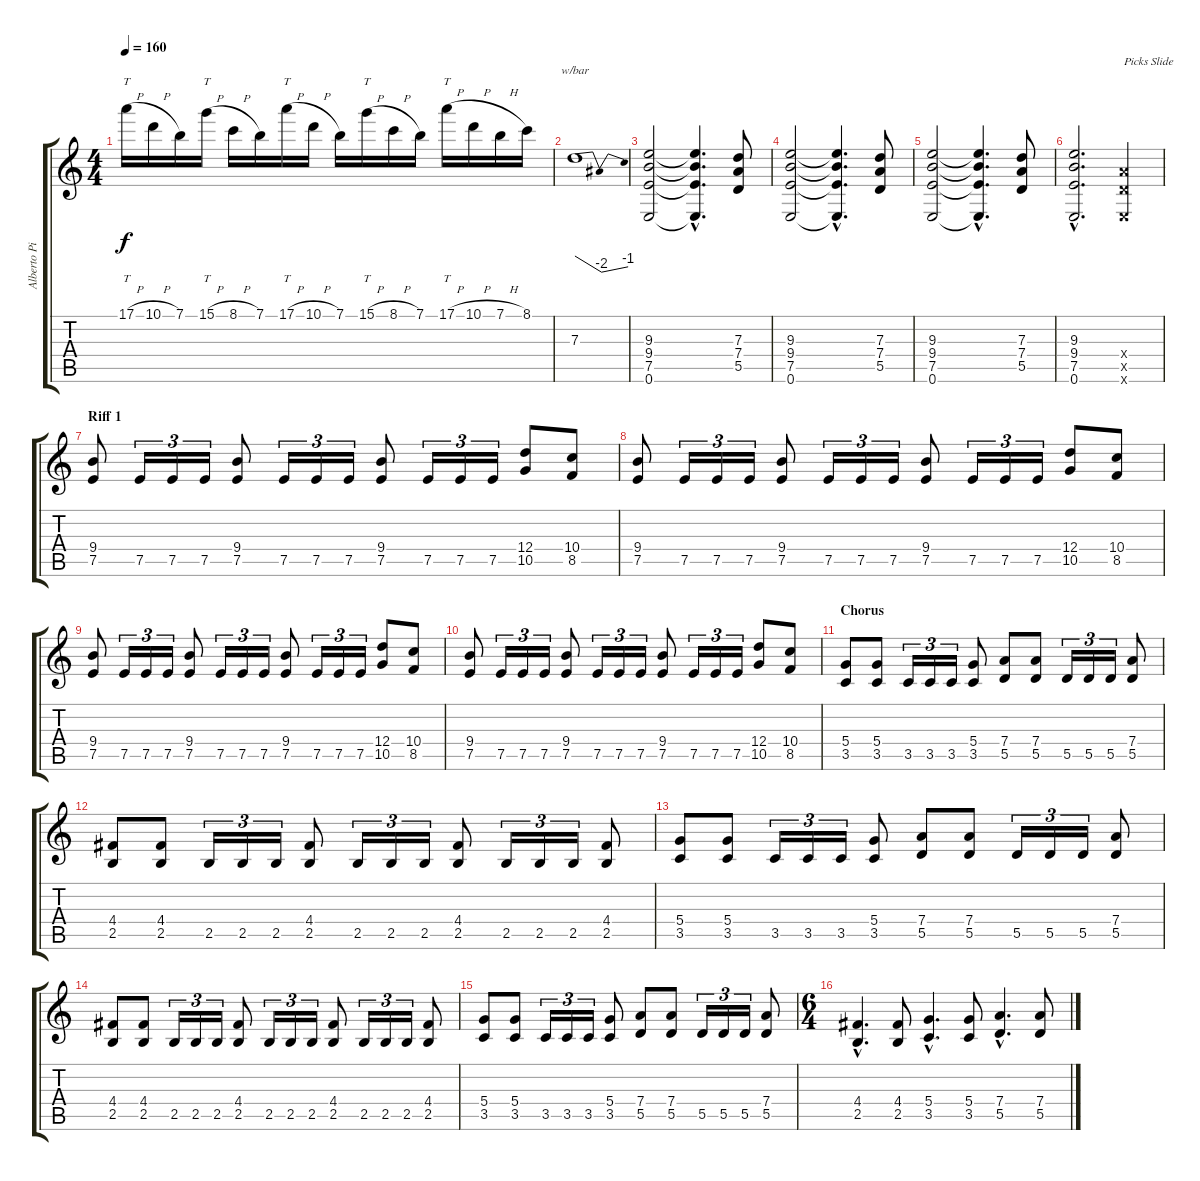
\track ("Alberto Pimentel" "Alberto Pi") {instrument distortionguitar}
\staff {score tabs}
\tuning (E4 B3 G3 D3 A2 E2) {hide}
\ts (4 4)
\tempo 160
\clef g2
\ks c
17.1{h}.16{tt dy f} 10.1{h}.16 7.1.16 15.1{h}.16{tt} 8.1{h}.16 7.1.16 17.1{h}.16{tt} 10.1{h}.16 7.1.16 15.1{h}.16{tt} 8.1{h}.16 7.1.16 17.1{h}.16{tt} 10.1{h}.16 7.1{h}.16 8.1.16 |
7.3.1{tbe (dip default 0 0 45 -8 60 -4)} |
(9.3 9.4 7.5 0.6).2 (9.3{hac t} 9.4{hac t} 7.5{hac t} 0.6{hac t}).4{d} (7.3 7.4 5.5).8 |
(9.3 9.4 7.5 0.6).2 (9.3{hac t} 9.4{hac t} 7.5{hac t} 0.6{hac t}).4{d} (7.3 7.4 5.5).8 |
(9.3 9.4 7.5 0.6).2 (9.3{hac t} 9.4{hac t} 7.5{hac t} 0.6{hac t}).4{d} (7.3 7.4 5.5).8 |
(9.3{hac} 9.4{hac} 7.5{hac} 0.6{hac}).2{d} (7.4{x} 5.5{x} 0.6{x}).4{txt "Picks Slide"} |
\section ("" "Riff 1")
(9.4 7.5).8 7.5.16{tu (3 2)} 7.5.16{tu (3 2)} 7.5.16{tu (3 2)} (9.4 7.5).8 7.5.16{tu (3 2)} 7.5.16{tu (3 2)} 7.5.16{tu (3 2)} (9.4 7.5).8 7.5.16{tu (3 2)} 7.5.16{tu (3 2)} 7.5.16{tu (3 2)} (12.4 10.5).8 (10.4 8.5).8 |
(9.4 7.5).8 7.5.16{tu (3 2)} 7.5.16{tu (3 2)} 7.5.16{tu (3 2)} (9.4 7.5).8 7.5.16{tu (3 2)} 7.5.16{tu (3 2)} 7.5.16{tu (3 2)} (9.4 7.5).8 7.5.16{tu (3 2)} 7.5.16{tu (3 2)} 7.5.16{tu (3 2)} (12.4 10.5).8 (10.4 8.5).8 |
(9.4 7.5).8 7.5.16{tu (3 2)} 7.5.16{tu (3 2)} 7.5.16{tu (3 2)} (9.4 7.5).8 7.5.16{tu (3 2)} 7.5.16{tu (3 2)} 7.5.16{tu (3 2)} (9.4 7.5).8 7.5.16{tu (3 2)} 7.5.16{tu (3 2)} 7.5.16{tu (3 2)} (12.4 10.5).8 (10.4 8.5).8 |
(9.4 7.5).8 7.5.16{tu (3 2)} 7.5.16{tu (3 2)} 7.5.16{tu (3 2)} (9.4 7.5).8 7.5.16{tu (3 2)} 7.5.16{tu (3 2)} 7.5.16{tu (3 2)} (9.4 7.5).8 7.5.16{tu (3 2)} 7.5.16{tu (3 2)} 7.5.16{tu (3 2)} (12.4 10.5).8 (10.4 8.5).8 |
\section ("" "Chorus")
(5.4 3.5).8 (5.4 3.5).8 3.5.16{tu (3 2)} 3.5.16{tu (3 2)} 3.5.16{tu (3 2)} (5.4 3.5).8 (7.4 5.5).8 (7.4 5.5).8 5.5.16{tu (3 2)} 5.5.16{tu (3 2)} 5.5.16{tu (3 2)} (7.4 5.5).8 |
(4.4 2.5).8 (4.4 2.5).8 2.5.16{tu (3 2)} 2.5.16{tu (3 2)} 2.5.16{tu (3 2)} (4.4 2.5).8 2.5.16{tu (3 2)} 2.5.16{tu (3 2)} 2.5.16{tu (3 2)} (4.4 2.5).8 2.5.16{tu (3 2)} 2.5.16{tu (3 2)} 2.5.16{tu (3 2)} (4.4 2.5).8 |
(5.4 3.5).8 (5.4 3.5).8 3.5.16{tu (3 2)} 3.5.16{tu (3 2)} 3.5.16{tu (3 2)} (5.4 3.5).8 (7.4 5.5).8 (7.4 5.5).8 5.5.16{tu (3 2)} 5.5.16{tu (3 2)} 5.5.16{tu (3 2)} (7.4 5.5).8 |
(4.4 2.5).8 (4.4 2.5).8 2.5.16{tu (3 2)} 2.5.16{tu (3 2)} 2.5.16{tu (3 2)} (4.4 2.5).8 2.5.16{tu (3 2)} 2.5.16{tu (3 2)} 2.5.16{tu (3 2)} (4.4 2.5).8 2.5.16{tu (3 2)} 2.5.16{tu (3 2)} 2.5.16{tu (3 2)} (4.4 2.5).8 |
(5.4 3.5).8 (5.4 3.5).8 3.5.16{tu (3 2)} 3.5.16{tu (3 2)} 3.5.16{tu (3 2)} (5.4 3.5).8 (7.4 5.5).8 (7.4 5.5).8 5.5.16{tu (3 2)} 5.5.16{tu (3 2)} 5.5.16{tu (3 2)} (7.4 5.5).8 |
\ts (6 4)
(4.4{hac} 2.5{hac}).4{d} (4.4 2.5).8 (5.4{hac} 3.5{hac}).4{d} (5.4 3.5).8 (7.4{hac} 5.5{hac}).4{d} (7.4 5.5).8
